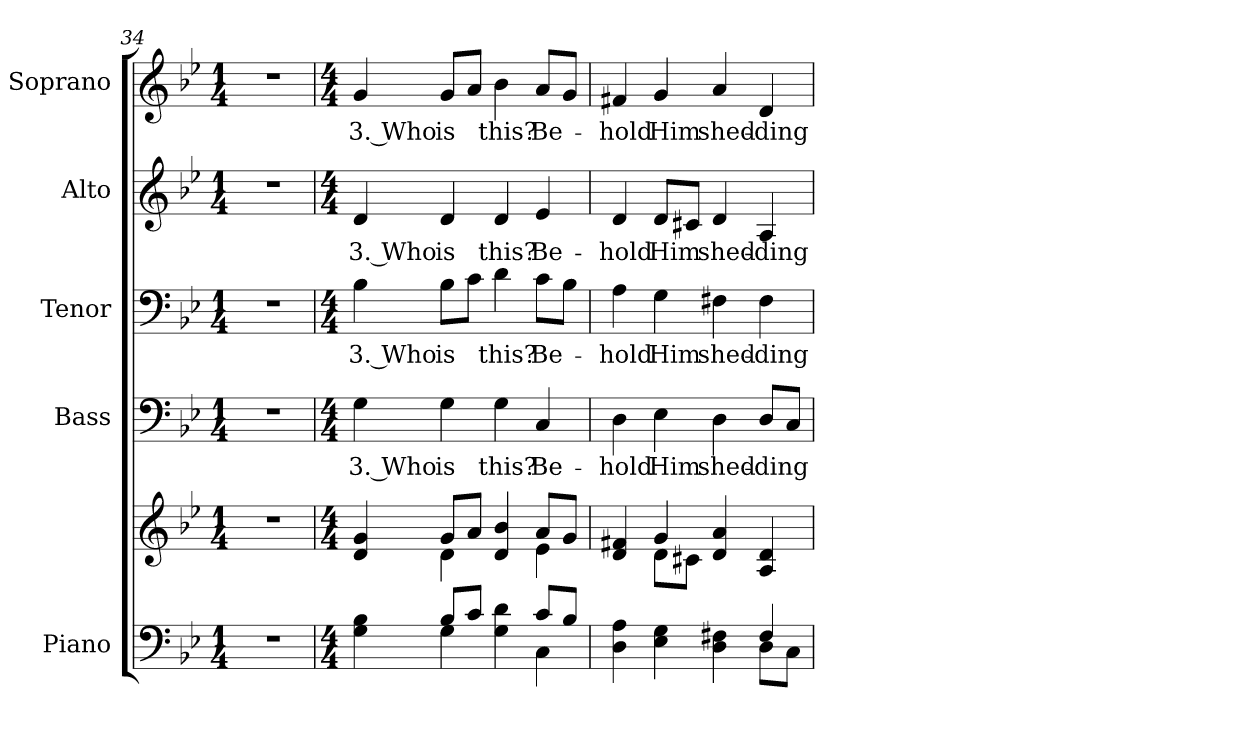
**kern	**kern	**kern	**text	**kern	**text	**kern	**text	**kern	**text
*part5	*part5	*part4	*part4	*part3	*part3	*part2	*part2	*part1	*part1
*staff6	*staff5	*staff4	*staff4	*staff3	*staff3	*staff2	*staff2	*staff1	*staff1
*I"Piano	*	*I"Bass	*	*I"Tenor	*	*I"Alto	*	*I"Soprano	*
*I'Pno.	*	*I'B.	*	*I'T.	*	*I'A.	*	*I'S.	*
*clefF4	*clefG2	*clefF4	*	*clefF4	*	*clefG2	*	*clefG2	*
*k[b-e-]	*k[b-e-]	*k[b-e-]	*	*k[b-e-]	*	*k[b-e-]	*	*k[b-e-]	*
*B-:	*B-:	*B-:	*	*B-:	*	*B-:	*	*B-:	*
*M1/4	*M1/4	*M1/4	*	*M1/4	*	*M1/4	*	*M1/4	*
=34	=34	=34	=34	=34	=34	=34	=34	=34	=34
!LO:N:vis=1	!LO:N:vis=1	!LO:N:vis=1	!	!LO:N:vis=1	!	!LO:N:vis=1	!	!LO:N:vis=1	!
4r	4r	4r	.	4r	.	4r	.	4r	.
!!LO:PB:g=z
=35	=35	=35	=35	=35	=35	=35	=35	=35	=35
*M4/4	*M4/4	*M4/4	*	*M4/4	*	*M4/4	*	*M4/4	*
*^	*^	*	*	*	*	*	*	*	*
!	!	!	!	!	!LO:LY:b:color=#000000	!	!	!	!	!	!
!	!	!	!	!	!	!	!LO:LY:b:color=#000000	!	!	!	!
!	!	!	!	!	!	!	!	!	!LO:LY:b:color=#000000	!	!
!	!	!	!	!	!	!	!	!	!	!	!LO:LY:b:color=#000000
4Gi\ 4B-i	4ryy	4di/ 4gi	4ryy	4Gi\	3. Who	4B-i\	3. Who	4di/	3. Who	4gi/	3. Who
!	!	!	!	!	!LO:LY:b:color=#000000	!	!	!	!	!	!
!	!	!	!	!	!	!	!LO:LY:b:color=#000000	!	!	!	!
!	!	!	!	!	!	!	!	!	!LO:LY:b:color=#000000	!	!
!	!	!	!	!	!	!	!	!	!	!	!LO:LY:b:color=#000000
8B-i/L	4Gi\	8gi/L	4di\	4Gi\	is	8B-i\L	is	4di/	is	8gi/L	is
8ci/J	.	8ai/J	.	.	.	8ci\J	.	.	.	8ai/J	.
!	!	!	!	!	!LO:LY:b:color=#000000	!	!	!	!	!	!
!	!	!	!	!	!	!	!LO:LY:b:color=#000000	!	!	!	!
!	!	!	!	!	!	!	!	!	!LO:LY:b:color=#000000	!	!
!	!	!	!	!	!	!	!	!	!	!	!LO:LY:b:color=#000000
4Gi\ 4di	4ryy	4di/ 4b-i	4ryy	4Gi\	this?	4di\	this?	4di/	this?	4b-i\	this?
!	!	!	!	!	!LO:LY:b:color=#000000	!	!	!	!	!	!
!	!	!	!	!	!	!	!LO:LY:b:color=#000000	!	!	!	!
!	!	!	!	!	!	!	!	!	!LO:LY:b:color=#000000	!	!
!	!	!	!	!	!	!	!	!	!	!	!LO:LY:b:color=#000000
8ci/L	4Ci\	8ai/L	4e-i\	4Ci/	Be-	8ci\L	Be-	4e-i/	Be-	8ai/L	Be-
8B-i/J	.	8gi/J	.	.	.	8B-i\J	.	.	.	8gi/J	.
=36	=36	=36	=36	=36	=36	=36	=36	=36	=36	=36	=36
!	!	!	!	!	!LO:LY:b:color=#000000	!	!	!	!	!	!
!	!	!	!	!	!	!	!LO:LY:b:color=#000000	!	!	!	!
!	!	!	!	!	!	!	!	!	!LO:LY:b:color=#000000	!	!
!	!	!	!	!	!	!	!	!	!	!	!LO:LY:b:color=#000000
4Di\ 4Ai	2ryy	4di/ 4f#Xi	4ryy	4Di\	-hold	4Ai\	-hold	4di/	-hold	4f#Xi/	-hold
!	!	!	!	!	!LO:LY:b:color=#000000	!	!	!	!	!	!
!	!	!	!	!	!	!	!LO:LY:b:color=#000000	!	!	!	!
!	!	!	!	!	!	!	!	!	!LO:LY:b:color=#000000	!	!
!	!	!	!	!	!	!	!	!	!	!	!LO:LY:b:color=#000000
4E-i\ 4Gi	.	4gi/	8di\L	4E-i\	Him	4Gi\	Him	8di/L	Him	4gi/	Him
.	.	.	8c#Xi\J	.	.	.	.	8c#Xi/J	.	.	.
!	!	!	!	!	!LO:LY:b:color=#000000	!	!	!	!	!	!
!	!	!	!	!	!	!	!LO:LY:b:color=#000000	!	!	!	!
!	!	!	!	!	!	!	!	!	!LO:LY:b:color=#000000	!	!
!	!	!	!	!	!	!	!	!	!	!	!LO:LY:b:color=#000000
4Di\ 4F#Xi	4ryy	4di/ 4ai	2ryy	4Di\	shed-	4F#Xi\	shed-	4di/	shed-	4ai/	shed-
!	!	!	!	!	!LO:LY:b:color=#000000	!	!	!	!	!	!
!	!	!	!	!	!	!	!LO:LY:b:color=#000000	!	!	!	!
!	!	!	!	!	!	!	!	!	!LO:LY:b:color=#000000	!	!
!	!	!	!	!	!	!	!	!	!	!	!LO:LY:b:color=#000000
4F#i/	8Di\L	4Ai/ 4di	.	8Di/L	-ding	4F#i\	-ding	4Ai/	-ding	4di/	-ding
.	8Ci\J	.	.	8Ci/J	.	.	.	.	.	.	.
*v	*v	*	*	*	*	*	*	*	*	*	*
*	*v	*v	*	*	*	*	*	*	*	*
=	=	=	=	=	=	=	=	=	=
*-	*-	*-	*-	*-	*-	*-	*-	*-	*-
